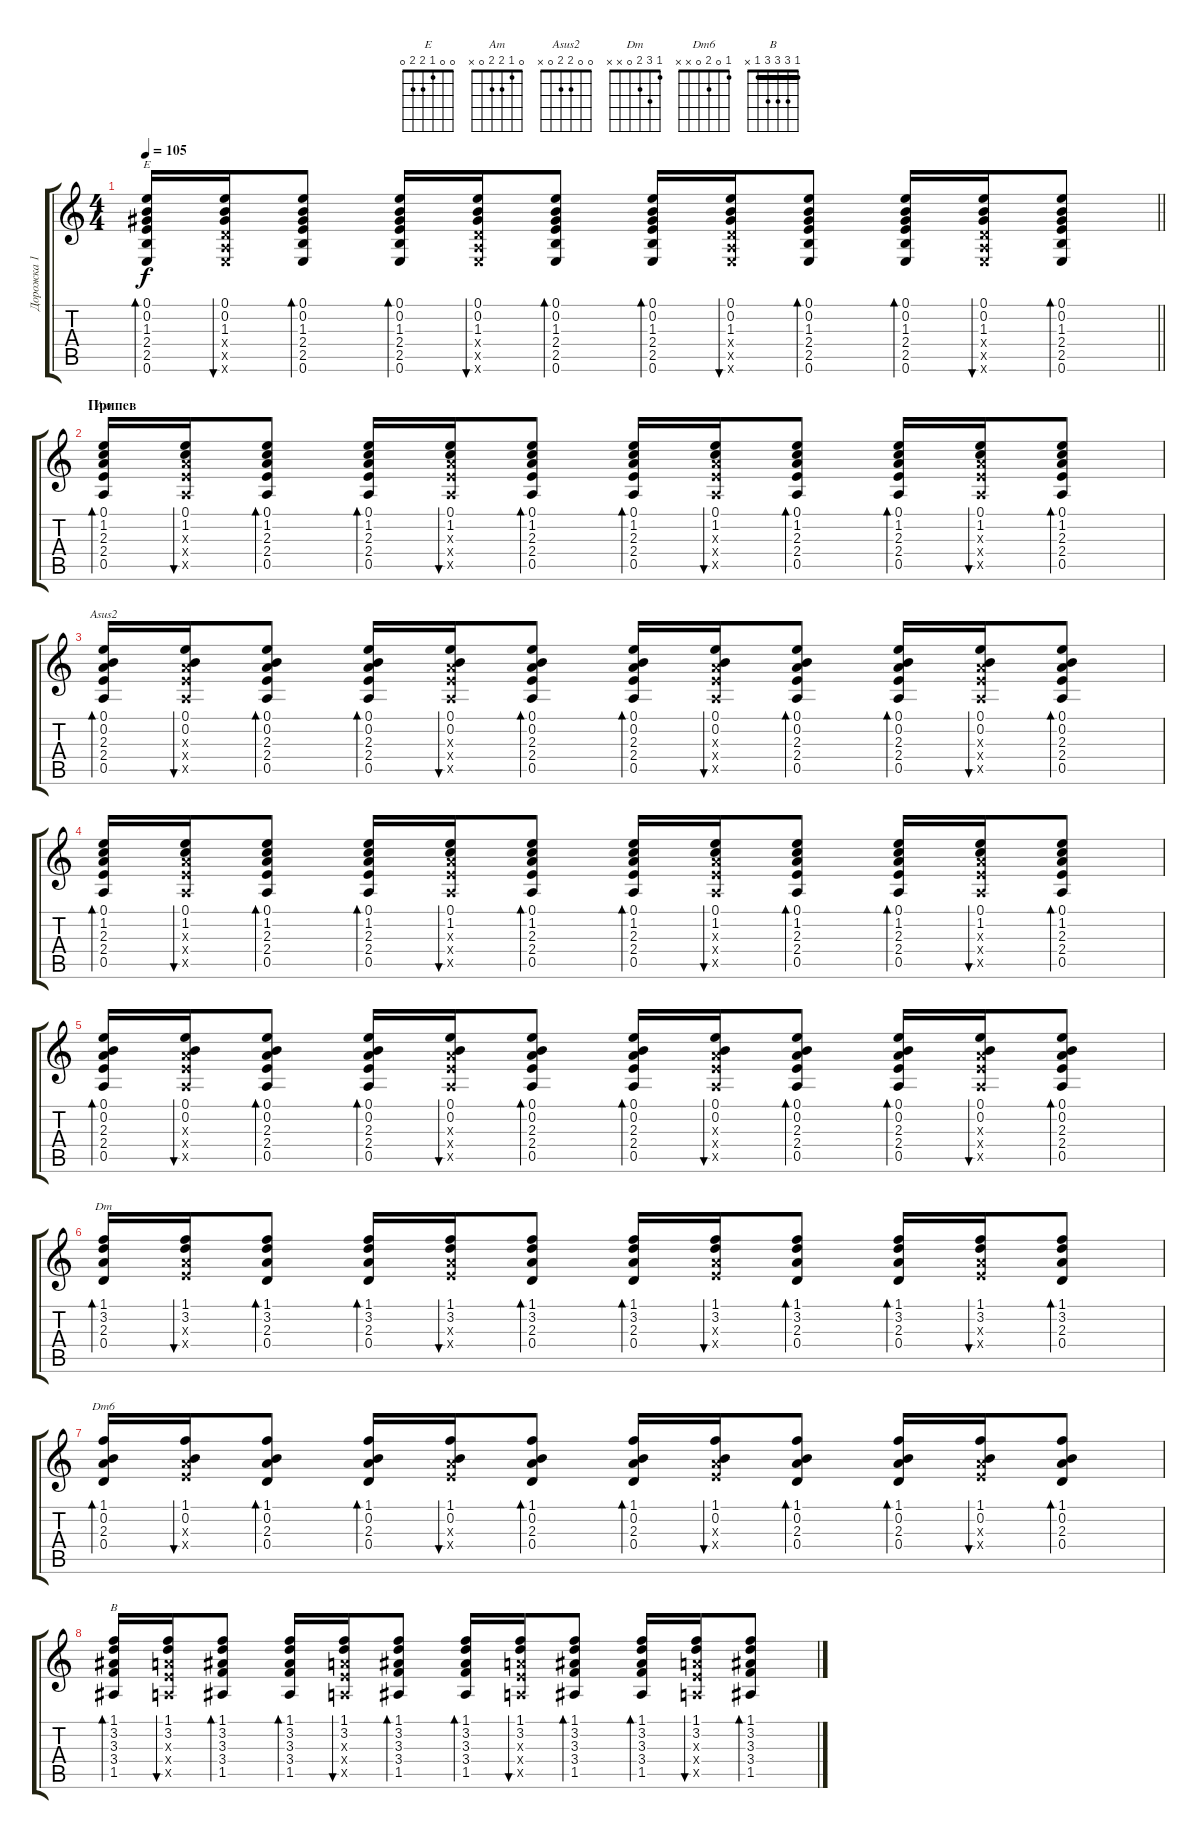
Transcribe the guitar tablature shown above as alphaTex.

\track ("Дорожка 1" "Дорожка 1") {instrument acousticguitarsteel}
\staff {score tabs}
\tuning (E4 B3 G3 D3 A2 E2) {hide}
\chord ("E" 0 0 1 2 2 0)
\chord ("Am" 0 1 2 2 0 x)
\chord ("Asus2" 0 0 2 2 0 x)
\chord ("Dm" 1 3 2 0 x x)
\chord ("Dm6" 1 0 2 0 x x)
\chord ("B" 1 3 3 3 1 x) {barre 1}
\ts (4 4)
\tempo 105
\clef g2
\barLineRight lightlight
\ks c
(0.1 0.2 1.3 2.4 2.5 0.6).16{bd 30 ch "E" dy f} (0.1 0.2 1.3 0.4{x} 0.5{x} 0.6{x}).16{bu 30} (0.1 0.2 1.3 2.4 2.5 0.6).8{bd 30} (0.1 0.2 1.3 2.4 2.5 0.6).16{bd 30} (0.1 0.2 1.3 0.4{x} 0.5{x} 0.6{x}).16{bu 30} (0.1 0.2 1.3 2.4 2.5 0.6).8{bd 30} (0.1 0.2 1.3 2.4 2.5 0.6).16{bd 30} (0.1 0.2 1.3 0.4{x} 0.5{x} 0.6{x}).16{bu 30} (0.1 0.2 1.3 2.4 2.5 0.6).8{bd 30} (0.1 0.2 1.3 2.4 2.5 0.6).16{bd 30} (0.1 0.2 1.3 0.4{x} 0.5{x} 0.6{x}).16{bu 30} (0.1 0.2 1.3 2.4 2.5 0.6).8{bd 30} |
\section ("" "Припев")
(0.1 1.2 2.3 2.4 0.5).16{bd 30 ch "Am"} (0.1 1.2 2.3{x} 2.4{x} 0.5{x}).16{bu 30} (0.1 1.2 2.3 2.4 0.5).8{bd 30} (0.1 1.2 2.3 2.4 0.5).16{bd 30} (0.1 1.2 2.3{x} 2.4{x} 0.5{x}).16{bu 30} (0.1 1.2 2.3 2.4 0.5).8{bd 30} (0.1 1.2 2.3 2.4 0.5).16{bd 30} (0.1 1.2 2.3{x} 2.4{x} 0.5{x}).16{bu 30} (0.1 1.2 2.3 2.4 0.5).8{bd 30} (0.1 1.2 2.3 2.4 0.5).16{bd 30} (0.1 1.2 2.3{x} 2.4{x} 0.5{x}).16{bu 30} (0.1 1.2 2.3 2.4 0.5).8{bd 30} |
(0.1 0.2 2.3 2.4 0.5).16{bd 30 ch "Asus2"} (0.1 0.2 2.3{x} 2.4{x} 0.5{x}).16{bu 30} (0.1 0.2 2.3 2.4 0.5).8{bd 30} (0.1 0.2 2.3 2.4 0.5).16{bd 30} (0.1 0.2 2.3{x} 2.4{x} 0.5{x}).16{bu 30} (0.1 0.2 2.3 2.4 0.5).8{bd 30} (0.1 0.2 2.3 2.4 0.5).16{bd 30} (0.1 0.2 2.3{x} 2.4{x} 0.5{x}).16{bu 30} (0.1 0.2 2.3 2.4 0.5).8{bd 30} (0.1 0.2 2.3 2.4 0.5).16{bd 30} (0.1 0.2 2.3{x} 2.4{x} 0.5{x}).16{bu 30} (0.1 0.2 2.3 2.4 0.5).8{bd 30} |
(0.1 1.2 2.3 2.4 0.5).16{bd 30} (0.1 1.2 2.3{x} 2.4{x} 0.5{x}).16{bu 30} (0.1 1.2 2.3 2.4 0.5).8{bd 30} (0.1 1.2 2.3 2.4 0.5).16{bd 30} (0.1 1.2 2.3{x} 2.4{x} 0.5{x}).16{bu 30} (0.1 1.2 2.3 2.4 0.5).8{bd 30} (0.1 1.2 2.3 2.4 0.5).16{bd 30} (0.1 1.2 2.3{x} 2.4{x} 0.5{x}).16{bu 30} (0.1 1.2 2.3 2.4 0.5).8{bd 30} (0.1 1.2 2.3 2.4 0.5).16{bd 30} (0.1 1.2 2.3{x} 2.4{x} 0.5{x}).16{bu 30} (0.1 1.2 2.3 2.4 0.5).8{bd 30} |
(0.1 0.2 2.3 2.4 0.5).16{bd 30} (0.1 0.2 2.3{x} 2.4{x} 0.5{x}).16{bu 30} (0.1 0.2 2.3 2.4 0.5).8{bd 30} (0.1 0.2 2.3 2.4 0.5).16{bd 30} (0.1 0.2 2.3{x} 2.4{x} 0.5{x}).16{bu 30} (0.1 0.2 2.3 2.4 0.5).8{bd 30} (0.1 0.2 2.3 2.4 0.5).16{bd 30} (0.1 0.2 2.3{x} 2.4{x} 0.5{x}).16{bu 30} (0.1 0.2 2.3 2.4 0.5).8{bd 30} (0.1 0.2 2.3 2.4 0.5).16{bd 30} (0.1 0.2 2.3{x} 2.4{x} 0.5{x}).16{bu 30} (0.1 0.2 2.3 2.4 0.5).8{bd 30} |
(1.1 3.2 2.3 0.4).16{bd 30 ch "Dm"} (1.1 3.2 2.3{x} 2.4{x}).16{bu 30} (1.1 3.2 2.3 0.4).8{bd 30} (1.1 3.2 2.3 0.4).16{bd 30} (1.1 3.2 2.3{x} 2.4{x}).16{bu 30} (1.1 3.2 2.3 0.4).8{bd 30} (1.1 3.2 2.3 0.4).16{bd 30} (1.1 3.2 2.3{x} 2.4{x}).16{bu 30} (1.1 3.2 2.3 0.4).8{bd 30} (1.1 3.2 2.3 0.4).16{bd 30} (1.1 3.2 2.3{x} 2.4{x}).16{bu 30} (1.1 3.2 2.3 0.4).8{bd 30} |
(1.1 0.2 2.3 0.4).16{bd 30 ch "Dm6"} (1.1 0.2 2.3{x} 2.4{x}).16{bu 30} (1.1 0.2 2.3 0.4).8{bd 30} (1.1 0.2 2.3 0.4).16{bd 30} (1.1 0.2 2.3{x} 2.4{x}).16{bu 30} (1.1 0.2 2.3 0.4).8{bd 30} (1.1 0.2 2.3 0.4).16{bd 30} (1.1 0.2 2.3{x} 2.4{x}).16{bu 30} (1.1 0.2 2.3 0.4).8{bd 30} (1.1 0.2 2.3 0.4).16{bd 30} (1.1 0.2 2.3{x} 2.4{x}).16{bu 30} (1.1 0.2 2.3 0.4).8{bd 30} |
(1.1 3.2 3.3 3.4 1.5).16{bd 30 ch "B"} (1.1 3.2 2.3{x} 2.4{x} 0.5{x}).16{bu 30} (1.1 3.2 3.3 3.4 1.5).8{bd 30} (1.1 3.2 3.3 3.4 1.5).16{bd 30} (1.1 3.2 2.3{x} 2.4{x} 0.5{x}).16{bu 30} (1.1 3.2 3.3 3.4 1.5).8{bd 30} (1.1 3.2 3.3 3.4 1.5).16{bd 30} (1.1 3.2 2.3{x} 2.4{x} 0.5{x}).16{bu 30} (1.1 3.2 3.3 3.4 1.5).8{bd 30} (1.1 3.2 3.3 3.4 1.5).16{bd 30} (1.1 3.2 2.3{x} 2.4{x} 0.5{x}).16{bu 30} (1.1 3.2 3.3 3.4 1.5).8{bd 30}
